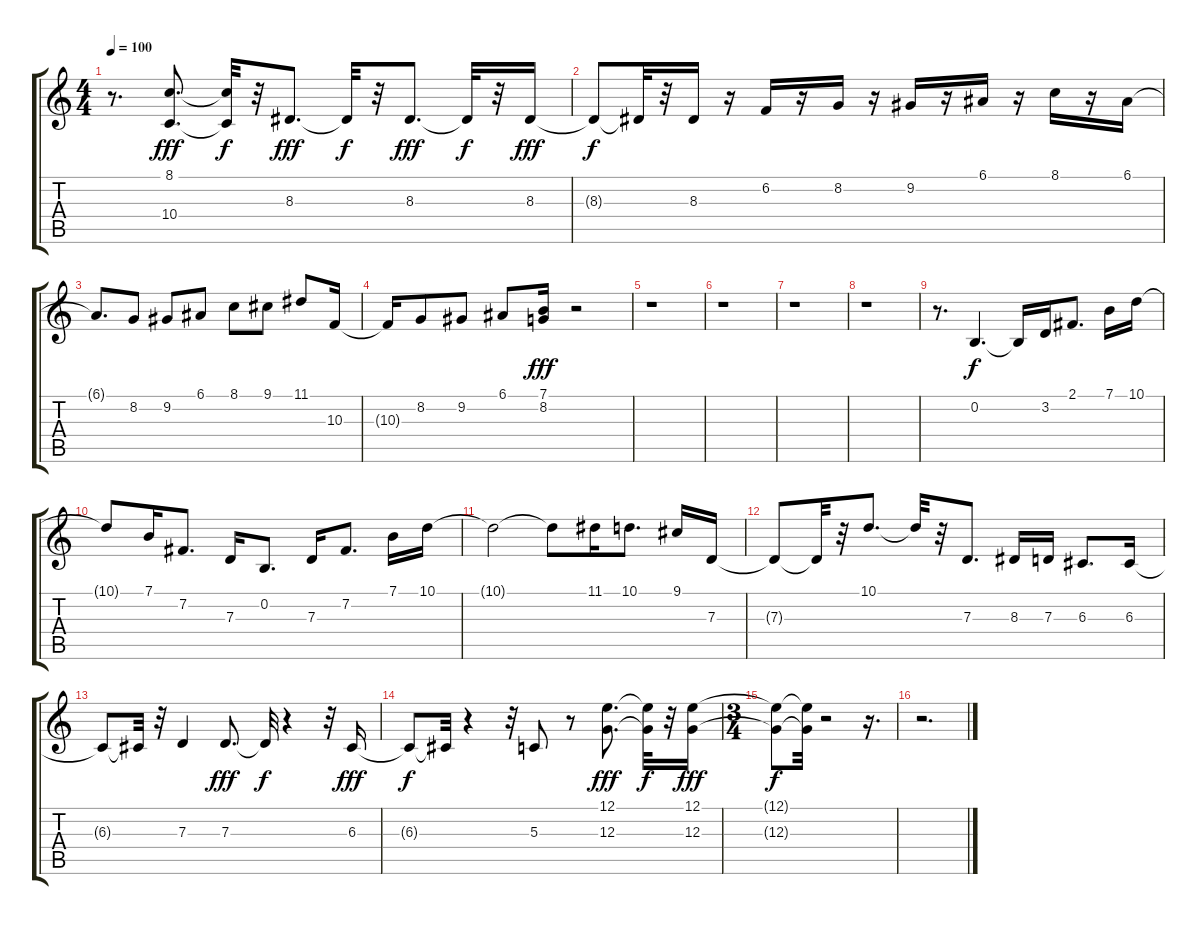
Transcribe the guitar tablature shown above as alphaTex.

\track "" {instrument trumpet}
\staff {score tabs}
\tuning (E4 B3 G3 D3 A2 E2) {hide}
\ts (4 4)
\tempo 100
\clef g2
\ks c
r.8{d dy f} (8.1 10.4).8{d dy fff} (8.1{t} 10.4{t}).32{dy f} r.32 8.3.8{d dy fff} 8.3{t}.32{dy f} r.32 8.3.8{d dy fff} 8.3{t}.32{dy f} r.32 8.3.16{dy fff} |
8.3{t}.8{dy f} 8.3{t}.32 r.32 8.3.16 r.16 6.2.16 r.16 8.2.16 r.16 9.2.16 r.16 6.1.16 r.16 8.1.16 r.16 6.1.16 |
6.1{t}.8{d} 8.2.8 9.2.8 6.1.8 8.1.8 9.1.8 11.1.8 10.3.16 |
10.3{t}.16 8.2.8 9.2.8 6.1.8 (7.1 8.2).16{dy fff} r.2 |
r.1 |
r.1 |
r.1 |
r.1 |
r.8{d} 0.2.4{d dy f} 0.2{t}.16 3.2.16 2.1.8{d} 7.1.16 10.1.16 |
10.1{t}.8 7.1.16 7.2.8{d} 7.3.16 0.2.8{d} 7.3.16 7.2.8{d} 7.1.16 10.1.16 |
10.1{t}.2 10.1{t}.8 11.1.16 10.1.8{d} 9.1.16 7.3.16 |
7.3{t}.8 7.3{t}.32 r.32 10.1.8{d} 10.1{t}.32 r.32 7.3.8{d} 8.3.16 7.3.16 6.3.8{d} 6.3.16 |
6.3{t}.8 6.3{t}.32 r.32 7.3.4 7.3.8{d dy fff} 7.3{t}.32{dy f} r.4 r.32 6.3.16{dy fff} |
6.3{t}.8{dy f} 6.3{t}.32 r.4 r.32 5.3.8 r.8 (12.1 12.3).8{d dy fff} (12.1{t} 12.3{t}).32{dy f} r.32 (12.1 12.3).16{dy fff} |
\ts (3 4)
(12.1{t} 12.3{t}).8{dy f} (12.1{t} 12.3{t}).32 r.2 r.16{d} |
r.2{d}
